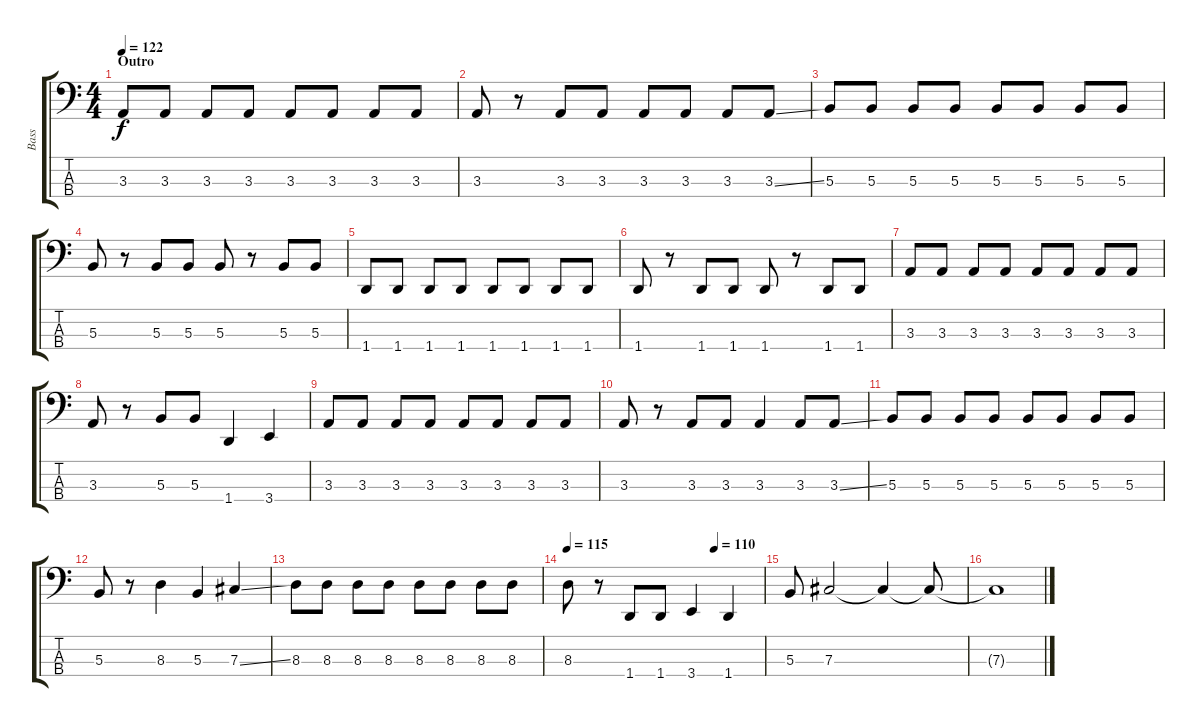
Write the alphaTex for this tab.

\track ("Bass" "Bass") {instrument electricbassfinger}
\staff {score tabs}
\tuning (E2 B1 Gb1 Db1) {hide}
\ts (4 4)
\section ("" "Outro")
\tempo 122
\clef f4
\ks c
3.3.8{dy f} 3.3.8 3.3.8 3.3.8 3.3.8 3.3.8 3.3.8 3.3.8 |
3.3.8 r.8 3.3.8 3.3.8 3.3.8 3.3.8 3.3.8 3.3{ss}.8 |
5.3.8 5.3.8 5.3.8 5.3.8 5.3.8 5.3.8 5.3.8 5.3.8 |
5.3.8 r.8 5.3.8 5.3.8 5.3.8 r.8 5.3.8 5.3.8 |
1.4.8 1.4.8 1.4.8 1.4.8 1.4.8 1.4.8 1.4.8 1.4.8 |
1.4.8 r.8 1.4.8 1.4.8 1.4.8 r.8 1.4.8 1.4.8 |
3.3.8 3.3.8 3.3.8 3.3.8 3.3.8 3.3.8 3.3.8 3.3.8 |
3.3.8 r.8 5.3.8 5.3.8 1.4.4 3.4.4 |
3.3.8 3.3.8 3.3.8 3.3.8 3.3.8 3.3.8 3.3.8 3.3.8 |
3.3.8 r.8 3.3.8 3.3.8 3.3.4 3.3.8 3.3{ss}.8 |
5.3.8 5.3.8 5.3.8 5.3.8 5.3.8 5.3.8 5.3.8 5.3.8 |
5.3.8 r.8 8.3.4 5.3.4 7.3{ss}.4 |
8.3.8 8.3.8 8.3.8 8.3.8 8.3.8 8.3.8 8.3.8 8.3.8 |
\tempo 115
\tempo (110 0.75)
8.3.8 r.8 1.4.8 1.4.8 3.4.4 1.4.4 |
5.3.8 7.3.2 7.3{t}.4 7.3{t}.8 |
7.3{t}.1{volume 1}
